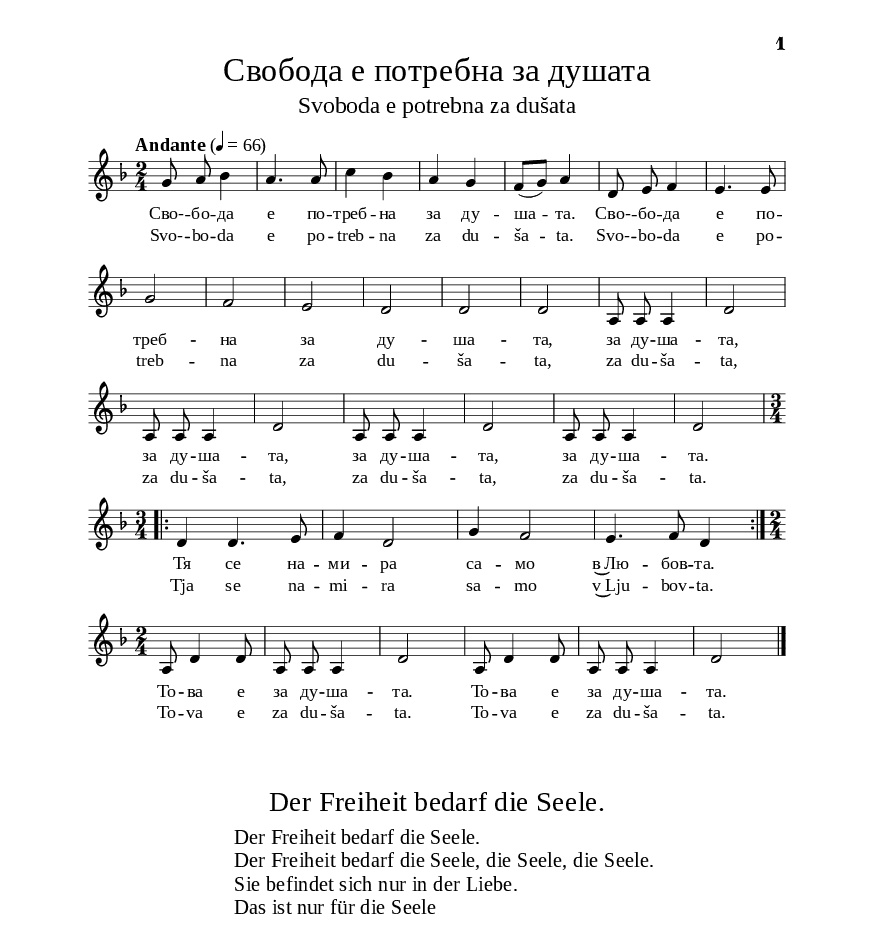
\version "2.24.3"

% include paper part and global functions
\include "include/globals.ily"

\bookpart {
  \label #'ref169_2
  \tocItem \markup "Свобода е потребна за душата – Svoboda e potrebna za dušata "
  \include "include/bookpart-paper.ily"
  \score {
    \include "include/score-layout.ily"

    \new Voice \absolute {
      \clef treble
      \key d \minor
      \time 2/4
      \tempoFunc "Andante" 4 "66"
      \autoBeamOff

      g'8 a'8 bes'4 | % 2
      a'4.  a'8 | c''4  bes'4 | a'4 g'| % 3
      f'8 ([g'8]) a'4 |  % 4
      d'8  e'8 f'4 | % 5
      e'4. e'8 | \break
      g'2 | f'2 | e'2 | d'2 | d'2 | d'2 | a8 a8 a4 | d'2 | \break

      a8 a8 a4 | d'2 |a8 a8 a4 | d'2 |a8 a8 a4 | d'2 | \break
      \time 3/4 \bar ".|:-|" d'4 d'4. e'8| f'4 d'2 | g'4 f'2 | e'4. f'8 d'4  \bar ":|." \break

      \time 2/4 a8 d'4 d'8 | a8 a8 a4 | d'2|  a8 d'4 d'8 | a8 a8 a4 | d'2 \bar "|."
    }
    \addlyrics {
      "Сво-" -- бо -- да е по -- треб -- на
      за ду -- ша -- та. "Сво-" -- бо
      -- да е по -- треб -- на за ду --
      ша -- та, за ду -- ша -- та, за ду
      -- ша -- та, за ду
      -- ша -- та, за ду
      -- ша -- та. Тя се на -- ми -- ра са -- мо в~Лю -- бов -- та.
      То -- ва е за ду -- ша -- та. То -- ва е за ду -- ша -- та.
    }
    \addlyrics {
      "Svo-" -- bo -- da e po -- treb -- na
      za du -- ša -- ta. "Svo-" -- bo
      -- da e po -- treb -- na za du --
      ša -- ta, za du -- ša -- ta, za du
      -- ša -- ta, za du
      -- ša -- ta, za du
      -- ša -- ta. Tja se na -- mi -- ra sa -- mo v~Lju -- bov -- ta.
      To -- va e za du -- ša -- ta. To -- va e za du -- ša -- ta.
    }
    \header {
      title = \titleFunc "Свобода е потребна за душата" "Svoboda e potrebna za dušata"
    }

    \midi{}

  } % score

  \markup \vspace #3

  % include foreign translation(s) of the song
  \version "2.24.3"

\markup \fill-line { \fontsize #deTitleFontSize "Der Freiheit bedarf die Seele." }

\markup \null
\markup \null
\markup \abs-fontsize #10 {
   \hspace #20
  \override #`(baseline-skip . ,deCoupletBaselineSkip)

  \column {

  \line { Der Freiheit bedarf die Seele. }
  \line { Der Freiheit bedarf die Seele, die Seele, die Seele. }
   \line { Sie befindet sich nur in der Liebe. }
   \line { Das ist nur für die Seele }

  }
}




} % bookpart

% Più mosso
%
